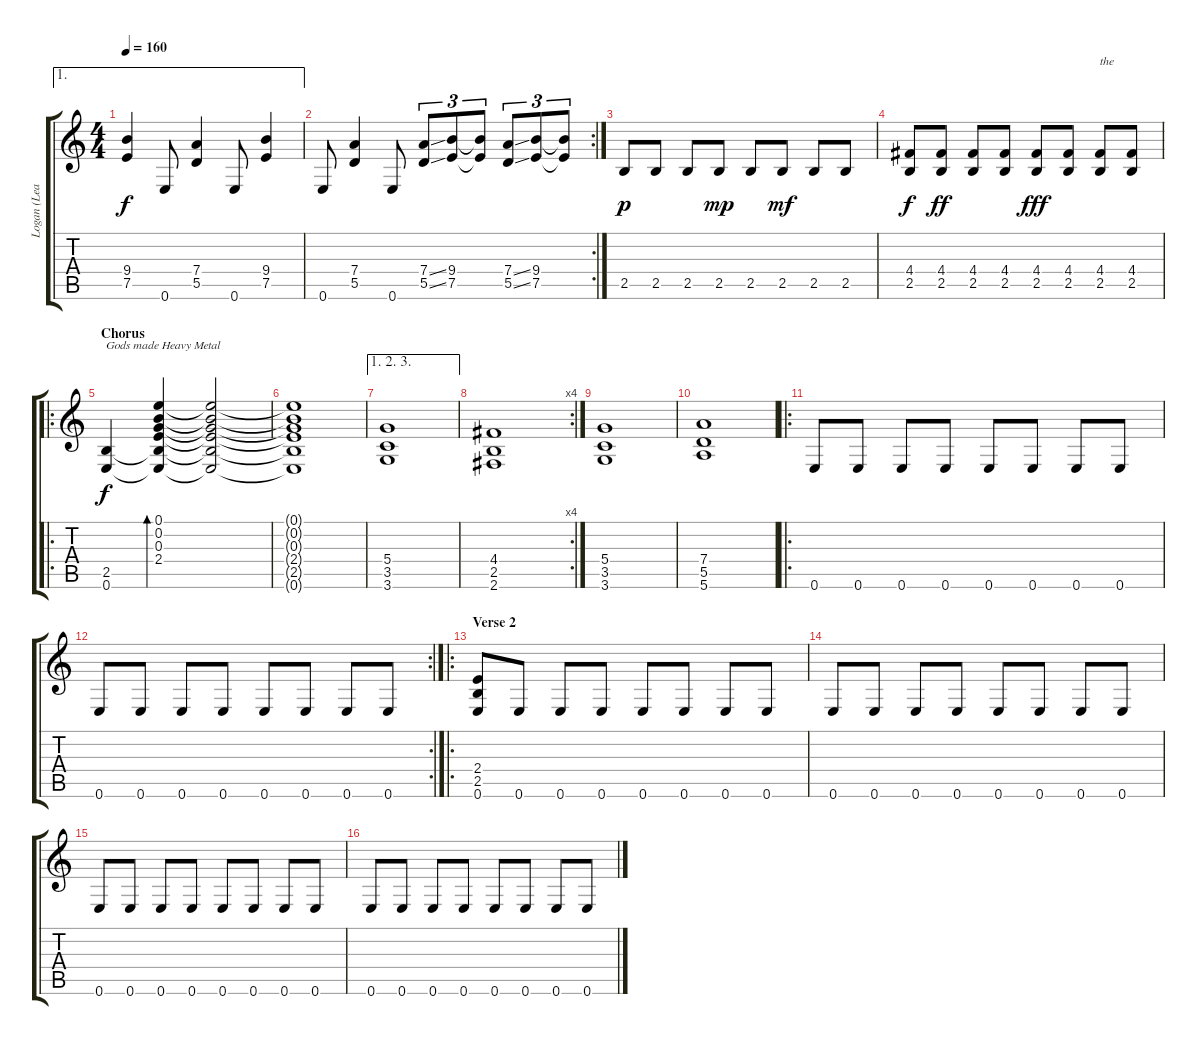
\track ("Logan (Lead)" "Logan (Lea") {instrument distortionguitar}
\staff {score tabs}
\tuning (E4 B3 G3 D3 A2 E2) {hide}
\ae 1
\ts (4 4)
\tempo 160
\clef g2
\ks c
(9.4 7.5).4{dy f} 0.6.8 (7.4 5.5).4 0.6.8 (9.4 7.5).4 |
\rc 2
0.6.8 (7.4 5.5).4 0.6.8 (7.4{ss} 5.5{ss}).8{tu (3 2)} (9.4 7.5).8{tu (3 2)} (9.4{t} 7.5{t}).8{tu (3 2)} (7.4{ss} 5.5{ss}).8{tu (3 2)} (9.4 7.5).8{tu (3 2)} (9.4{t} 7.5{t}).8{tu (3 2)} |
2.5.8{dy p} 2.5.8 2.5.8 2.5.8{dy mp} 2.5.8 2.5.8{dy mf} 2.5.8 2.5.8 |
(4.4 2.5).8{dy f} (4.4 2.5).8{dy ff} (4.4 2.5).8 (4.4 2.5).8 (4.4 2.5).8{dy fff} (4.4 2.5).8 (4.4 2.5).8{txt "the"} (4.4 2.5).8 |
\ro
\section ("" "Chorus")
(2.5 0.6).4{txt "Gods made Heavy Metal" dy f} (0.1 0.2 0.3 2.4 2.5{t} 0.6{t}).4{bd 240} (0.1{t} 0.2{t} 0.3{t} 2.4{t} 2.5{t} 0.6{t}).2 |
(0.1{t} 0.2{t} 0.3{t} 2.4{t} 2.5{t} 0.6{t}).1 |
\ae (1 2 3)
(5.4 3.5 3.6).1 |
\rc 4
(4.4 2.5 2.6).1 |
(5.4 3.5 3.6).1 |
(7.4 5.5 5.6).1 |
\ro
0.6.8 0.6.8 0.6.8 0.6.8 0.6.8 0.6.8 0.6.8 0.6.8 |
\rc 2
0.6.8 0.6.8 0.6.8 0.6.8 0.6.8 0.6.8 0.6.8 0.6.8 |
\ro
\section ("" "Verse 2")
(2.4 2.5 0.6).8 0.6.8 0.6.8 0.6.8 0.6.8 0.6.8 0.6.8 0.6.8 |
0.6.8 0.6.8 0.6.8 0.6.8 0.6.8 0.6.8 0.6.8 0.6.8 |
0.6.8 0.6.8 0.6.8 0.6.8 0.6.8 0.6.8 0.6.8 0.6.8 |
0.6.8 0.6.8 0.6.8 0.6.8 0.6.8 0.6.8 0.6.8 0.6.8
